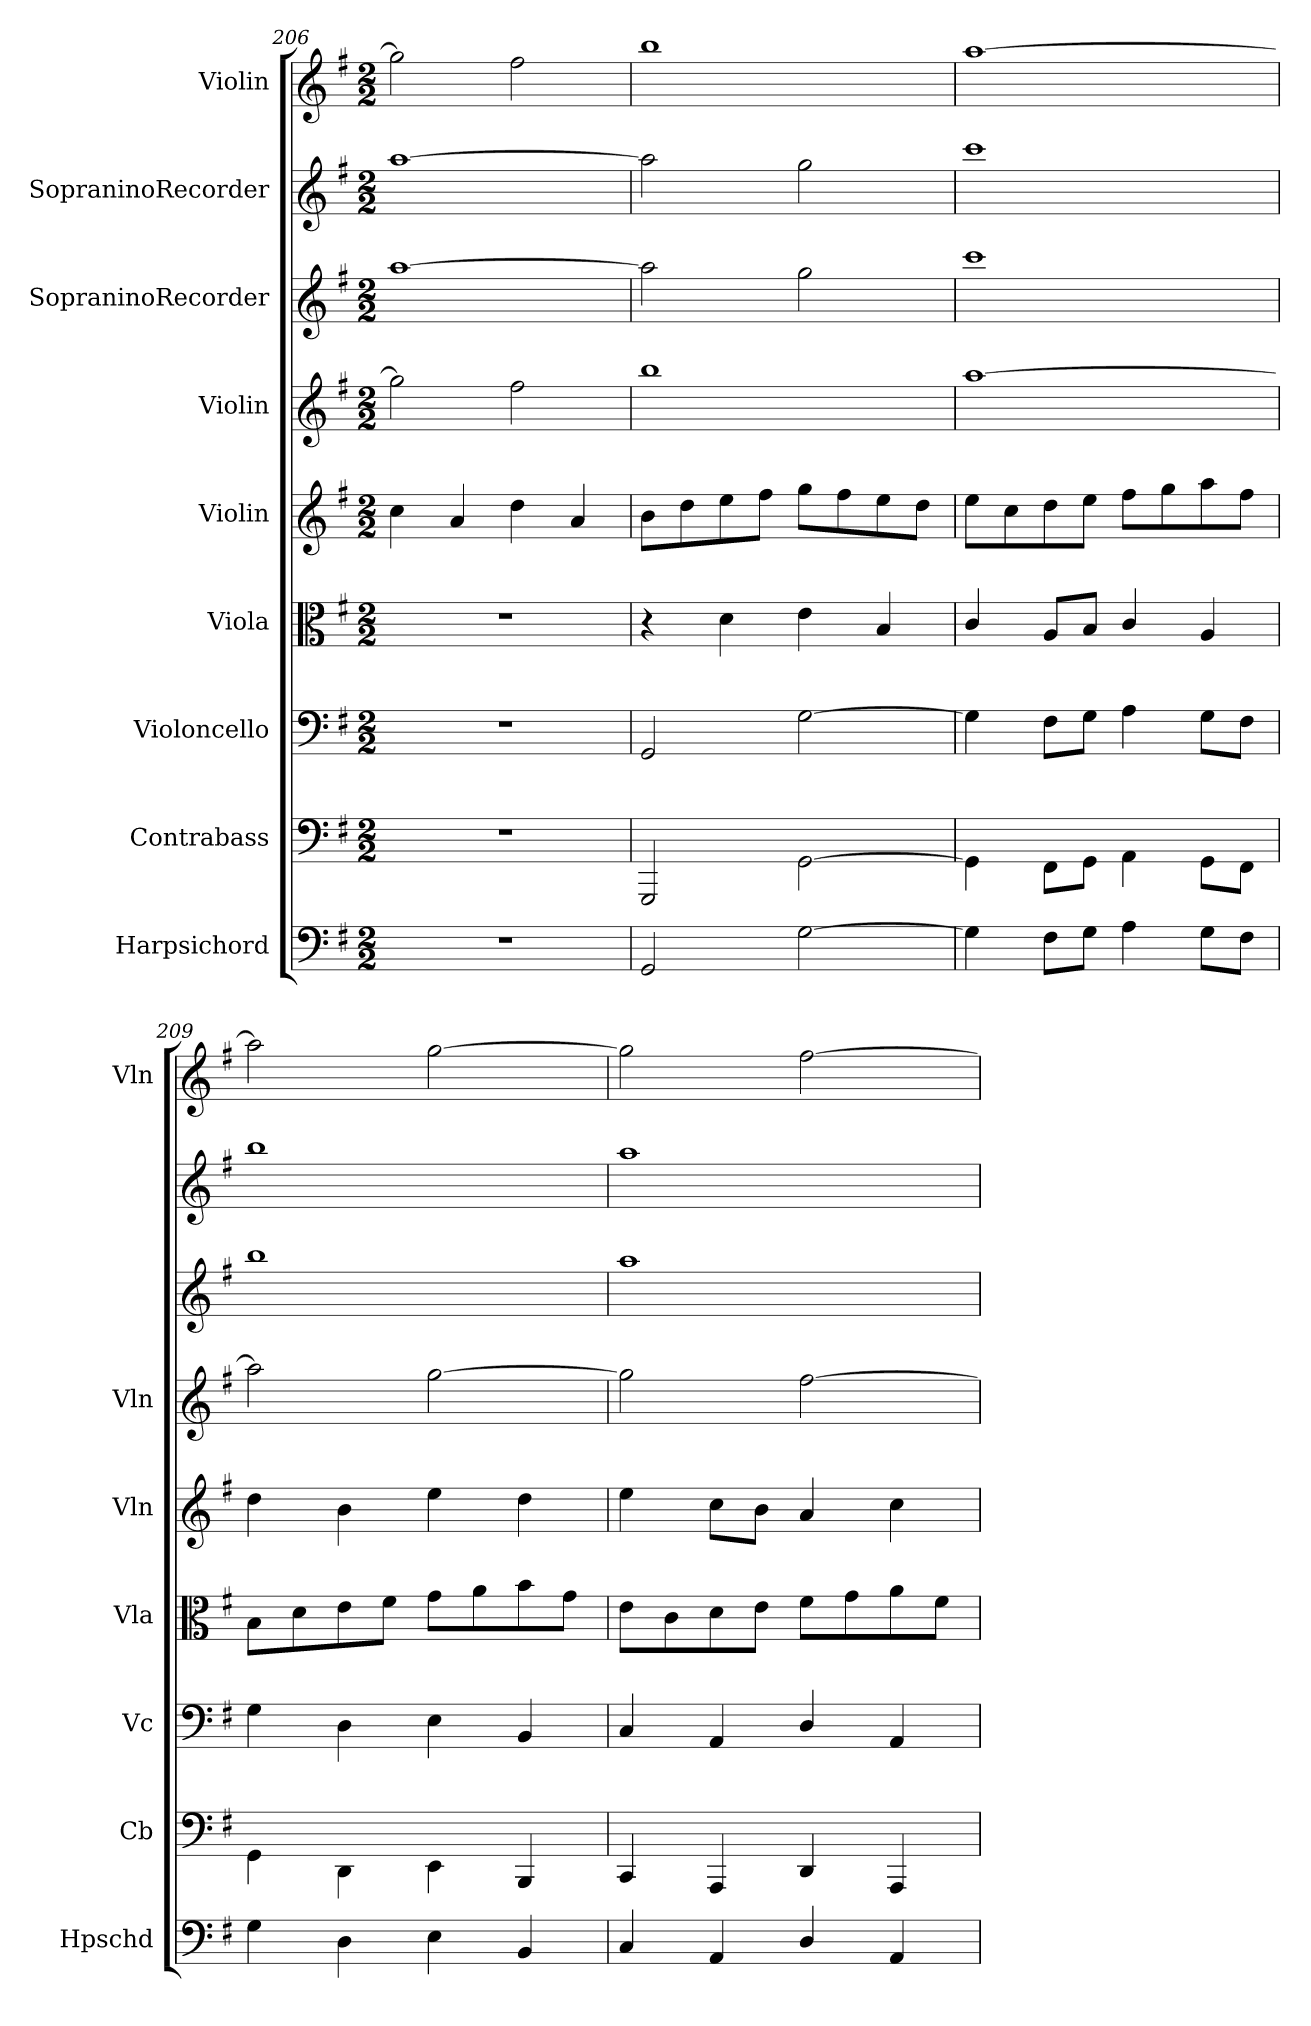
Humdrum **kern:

**kern	**kern	**kern	**kern	**kern	**kern	**kern	**kern	**kern
*part9	*part8	*part7	*part6	*part5	*part4	*part3	*part2	*part1
*staff9	*staff8	*staff7	*staff6	*staff5	*staff4	*staff3	*staff2	*staff1
*I"Harpsichord	*I"Contrabass	*I"Violoncello	*I"Viola	*I"Violin	*I"Violin	*I"SopraninoRecorder	*I"SopraninoRecorder	*I"Violin
*I'Hpschd	*I'Cb	*I'Vc	*I'Vla	*I'Vln	*I'Vln	*	*	*I'Vln
*clefF4	*clefF4	*clefF4	*clefC3	*clefG2	*clefG2	*clefG2	*clefG2	*clefG2
*k[f#]	*k[f#]	*k[f#]	*k[f#]	*k[f#]	*k[f#]	*k[f#]	*k[f#]	*k[f#]
*G:	*G:	*G:	*G:	*G:	*G:	*G:	*G:	*G:
*M2/2	*M2/2	*M2/2	*M2/2	*M2/2	*M2/2	*M2/2	*M2/2	*M2/2
=206	=206	=206	=206	=206	=206	=206	=206	=206
1r	1r	1r	1r	4cc\	2gg\]	[1aa\	[1aa\	2gg\]
.	.	.	.	4a/	.	.	.	.
.	.	.	.	4dd\	2ff#\	.	.	2ff#\
.	.	.	.	4a/	.	.	.	.
=207	=207	=207	=207	=207	=207	=207	=207	=207
2GG/	2GGG/	2GG/	4r	8b\L	1bb\	2aa\]	2aa\]	1bb\
.	.	.	.	8dd\	.	.	.	.
.	.	.	4d\	8ee\	.	.	.	.
.	.	.	.	8ff#\J	.	.	.	.
[2G\	[2GG\	[2G\	4e\	8gg\L	.	2gg\	2gg\	.
.	.	.	.	8ff#\	.	.	.	.
.	.	.	4B/	8ee\	.	.	.	.
.	.	.	.	8dd\J	.	.	.	.
=208	=208	=208	=208	=208	=208	=208	=208	=208
4G\]	4GG\]	4G\]	4c/	8ee\L	[1aa\	1ccc\	1ccc\	[1aa\
.	.	.	.	8cc\	.	.	.	.
8F#\L	8FF#\L	8F#\L	8A/L	8dd\	.	.	.	.
8G\J	8GG\J	8G\J	8B/J	8ee\J	.	.	.	.
4A\	4AA\	4A\	4c/	8ff#\L	.	.	.	.
.	.	.	.	8gg\	.	.	.	.
8G\L	8GG\L	8G\L	4A/	8aa\	.	.	.	.
8F#\J	8FF#\J	8F#\J	.	8ff#\J	.	.	.	.
=209	=209	=209	=209	=209	=209	=209	=209	=209
4G\	4GG\	4G\	8B\L	4dd\	2aa\]	1bb\	1bb\	2aa\]
.	.	.	8d\	.	.	.	.	.
4D\	4DD\	4D\	8e\	4b\	.	.	.	.
.	.	.	8f#\J	.	.	.	.	.
4E\	4EE\	4E\	8g\L	4ee\	[2gg\	.	.	[2gg\
.	.	.	8a\	.	.	.	.	.
4BB/	4BBB/	4BB/	8b\	4dd\	.	.	.	.
.	.	.	8g\J	.	.	.	.	.
=210	=210	=210	=210	=210	=210	=210	=210	=210
4C/	4CC/	4C/	8e\L	4ee\	2gg\]	1aa\	1aa\	2gg\]
.	.	.	8c\	.	.	.	.	.
4AA/	4AAA/	4AA/	8d\	8cc\L	.	.	.	.
.	.	.	8e\J	8b\J	.	.	.	.
4D/	4DD/	4D/	8f#\L	4a/	[2ff#\	.	.	[2ff#\
.	.	.	8g\	.	.	.	.	.
4AA/	4AAA/	4AA/	8a\	4cc\	.	.	.	.
.	.	.	8f#\J	.	.	.	.	.
=	=	=	=	=	=	=	=	=
*-	*-	*-	*-	*-	*-	*-	*-	*-
